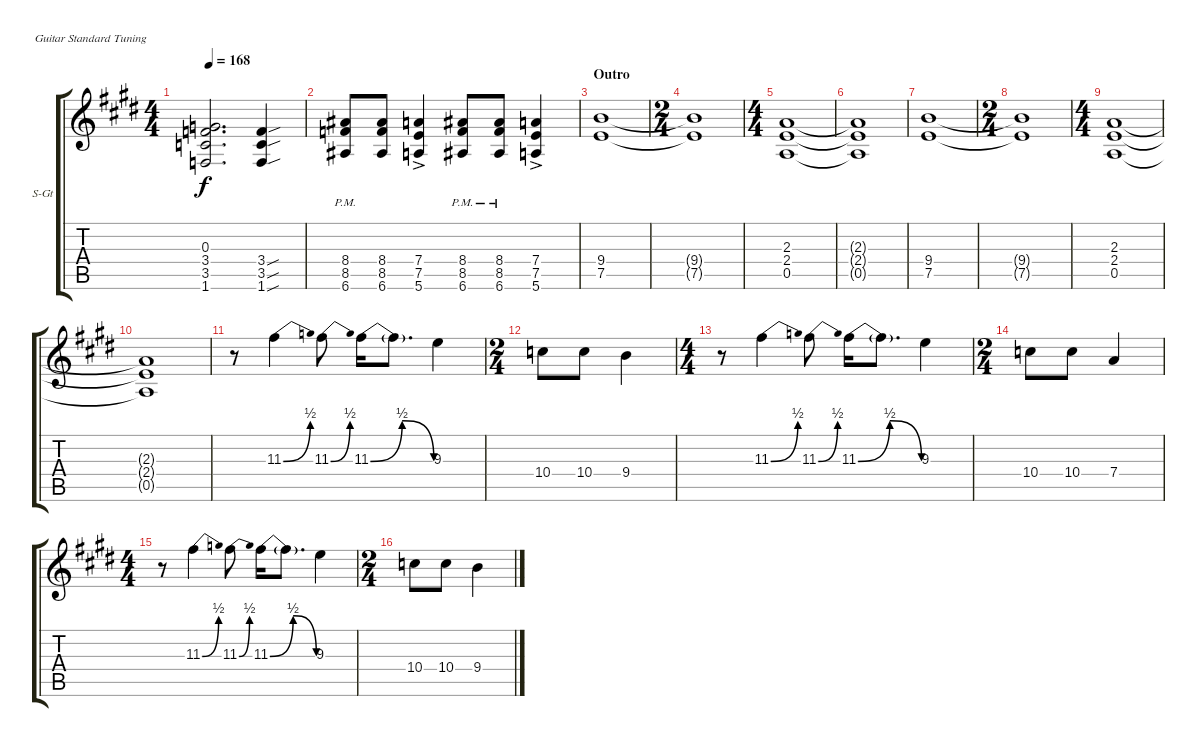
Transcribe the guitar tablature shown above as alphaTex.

\bracketExtendMode groupsimilarinstruments
\firstSystemTrackNameOrientation horizontal
\otherSystemsTrackNameOrientation horizontal
\track ("Guitar II" "S-Gt") {instrument acousticguitarsteel}
\staff {score tabs}
\tuning (E4 B3 G3 D3 A2 E2)
\ts (4 4)
\tempo 168
\clef g2
\scale
1.07818
\ks e
(3.4 3.5 1.6 0.3).2{d dy f} (1.6{sou} 3.5{sou} 3.4{sou}).4 |
\scale
0.921816 (8.5 6.6{pm} 8.4).8 (8.5 6.6 8.4).8 (7.4 7.5 5.6{ac}).4 (8.5{pm} 6.6{pm} 8.4{pm}).8 (8.5{pm} 6.6{pm} 8.4{pm}).8 (7.4 7.5{ac} 5.6).4 |
\section ("" "Outro")
\scale
1.07818 (7.5 9.4).1 |
\ts (2 4)
\scale
0.921816 (7.5{t} 9.4{t}).1 |
\ts (4 4)
\scale
1.10845 (2.3 2.4 0.5).1 |
\scale
0.891551 (2.3{t} 2.4{t} 0.5{t}).1 |
\scale
1.07818 (7.5 9.4).1 |
\ts (2 4)
\scale
0.921816 (7.5{t} 9.4{t}).1 |
\ts (4 4)
\scale
1.10845 (2.3 2.4 0.5).1 |
\scale
0.891551 (2.3{t} 2.4{t} 0.5{t}).1 |
\scale
1.07818 r.8 11.3{be (bend 0 0 15 2)}.4 11.3{be (bend 0 0 16.2 2)}.8 11.3{be (bendrelease 0 0 10.799999999999999 2 20.4 2 30 0)}.16 11.3{t}.8{d} 9.3.4 |
\ts (2 4)
\scale
0.921816 10.4.8 10.4.8 9.4.4 |
\ts (4 4)
\scale
1.10845 r.8 11.3{be (bend 0 0 15 2)}.4 11.3{be (bend 0 0 16.2 2)}.8 11.3{be (bendrelease 0 0 10.799999999999999 2 20.4 2 30 0)}.16 11.3{t}.8{d} 9.3.4 |
\ts (2 4)
\scale
0.891551 10.4.8 10.4.8 7.4.4 |
\ts (4 4)
\scale
1.10845 r.8 11.3{be (bend 0 0 15 2)}.4 11.3{be (bend 0 0 16.2 2)}.8 11.3{be (bendrelease 0 0 10.799999999999999 2 20.4 2 30 0)}.16 11.3{t}.8{d} 9.3.4 |
\ts (2 4)
\scale
0.891551 10.4.8 10.4.8 9.4.4
